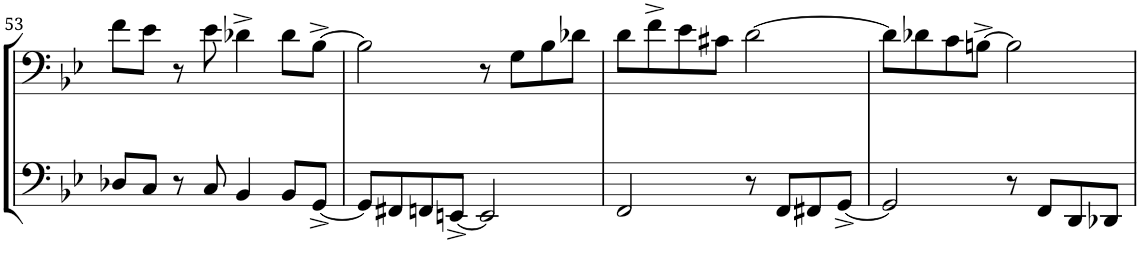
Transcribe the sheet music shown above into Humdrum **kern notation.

**kern	**kern
*part2	*part1
*staff2	*staff1
*I"unbenannt 1	*I"unbenannt
!!LO:PB:g=z
*clefF4	*clefF4
*k[b-e-]	*k[b-e-]
*M4/4	*M4/4
=53	=53
8D-X/L	8f\L
8C/J	8e-\J
8r	8r
8C/	8e-\
4BB-/	4d-X^\
8BB-/L	8d-\L
[8GG^/J	[8B-^\J
=54	=54
8GG/L]	2B-\]
8FF#X/	.
8FFn/	.
[8EEn^/J	.
2EE/]	8r
.	8G\L
.	8B-\
.	8d-X\J
=55	=55
2FF/	8d\L
.	8f^\
.	8e-\
.	8c#X\J
8r	[2d\
8FF/L	.
8FF#X/	.
[8GG^/J	.
=56	=56
2GG/]	8d\L]
.	8d-X\
.	8c\
.	[8Bn^\J
8r	2B\]
8FF/L	.
8DD/	.
8DD-X/J	.
=	=
*-	*-
